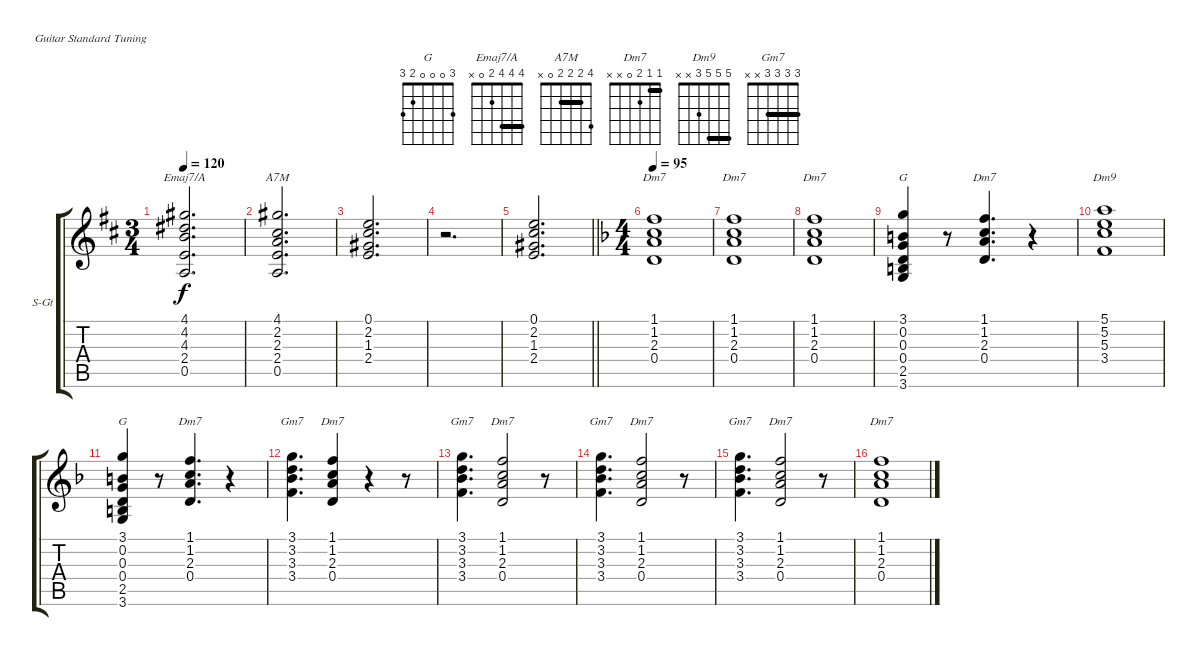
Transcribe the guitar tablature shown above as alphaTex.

\bracketExtendMode groupsimilarinstruments
\firstSystemTrackNameOrientation horizontal
\otherSystemsTrackNameOrientation horizontal
\track ("Piano" "S-Gt") {instrument electricpiano1}
\staff {score tabs}
\tuning (E4 B3 G3 D3 A2 E2)
\displaytranspose 12
\chord ("G" 3 0 0 0 2 3) {showfingering false}
\chord ("Emaj7/A" 4 4 4 2 0 x) {showfingering false barre (4 4)}
\chord ("A7M" 4 2 2 2 0 x) {showfingering false barre (2 2)}
\chord ("Dm7" 1 1 2 0 x x) {showfingering false barre 1}
\chord ("Dm9" 5 5 5 3 x x) {showfingering false barre (5 5)}
\chord ("Gm7" 3 3 3 3 x x) {showfingering false barre (3 3 3)}
\ts (3 4)
\tempo 120
\clef g2
\ks d
(4.1 4.2 4.3 2.4 0.5).2{d ch "Emaj7/A" dy f} |
(4.1 2.2 2.3 2.4 0.5).2{d ch "A7M"} |
(0.1 2.2 1.3 2.4).2{d} |
r.2{d} |
\barLineRight lightlight
(0.1 2.2 1.3 2.4).2{d} |
\ts (4 4)
\beaming (8 2 2 2 2)
\tempo 95
\ks f
(1.1 1.2 2.3 0.4).1{ch "Dm7"} |
(1.1 1.2 2.3 0.4).1{ch "Dm7"} |
(1.1 1.2 2.3 0.4).1{ch "Dm7"} |
(3.1 0.2 0.3 0.4 2.5 3.6).4{ch "G"} r.8 (1.1 1.2 2.3 0.4).4{d ch "Dm7"} r.4 |
(5.1 5.2 5.3 3.4).1{ch "Dm9"} |
(3.1 0.2 0.3 0.4 2.5 3.6).4{ch "G"} r.8 (1.1 1.2 2.3 0.4).4{d ch "Dm7"} r.4 |
(3.1 3.2 3.3 3.4).4{d ch "Gm7"} (1.1 1.2 2.3 0.4).4{ch "Dm7"} r.4 r.8 |
(3.1 3.2 3.3 3.4).4{d ch "Gm7"} (1.1 1.2 2.3 0.4).2{ch "Dm7"} r.8 |
(3.1 3.2 3.3 3.4).4{d ch "Gm7"} (1.1 1.2 2.3 0.4).2{ch "Dm7"} r.8 |
(3.1 3.2 3.3 3.4).4{d ch "Gm7"} (1.1 1.2 2.3 0.4).2{ch "Dm7"} r.8 |
(1.1 1.2 2.3 0.4).1{ch "Dm7"}
